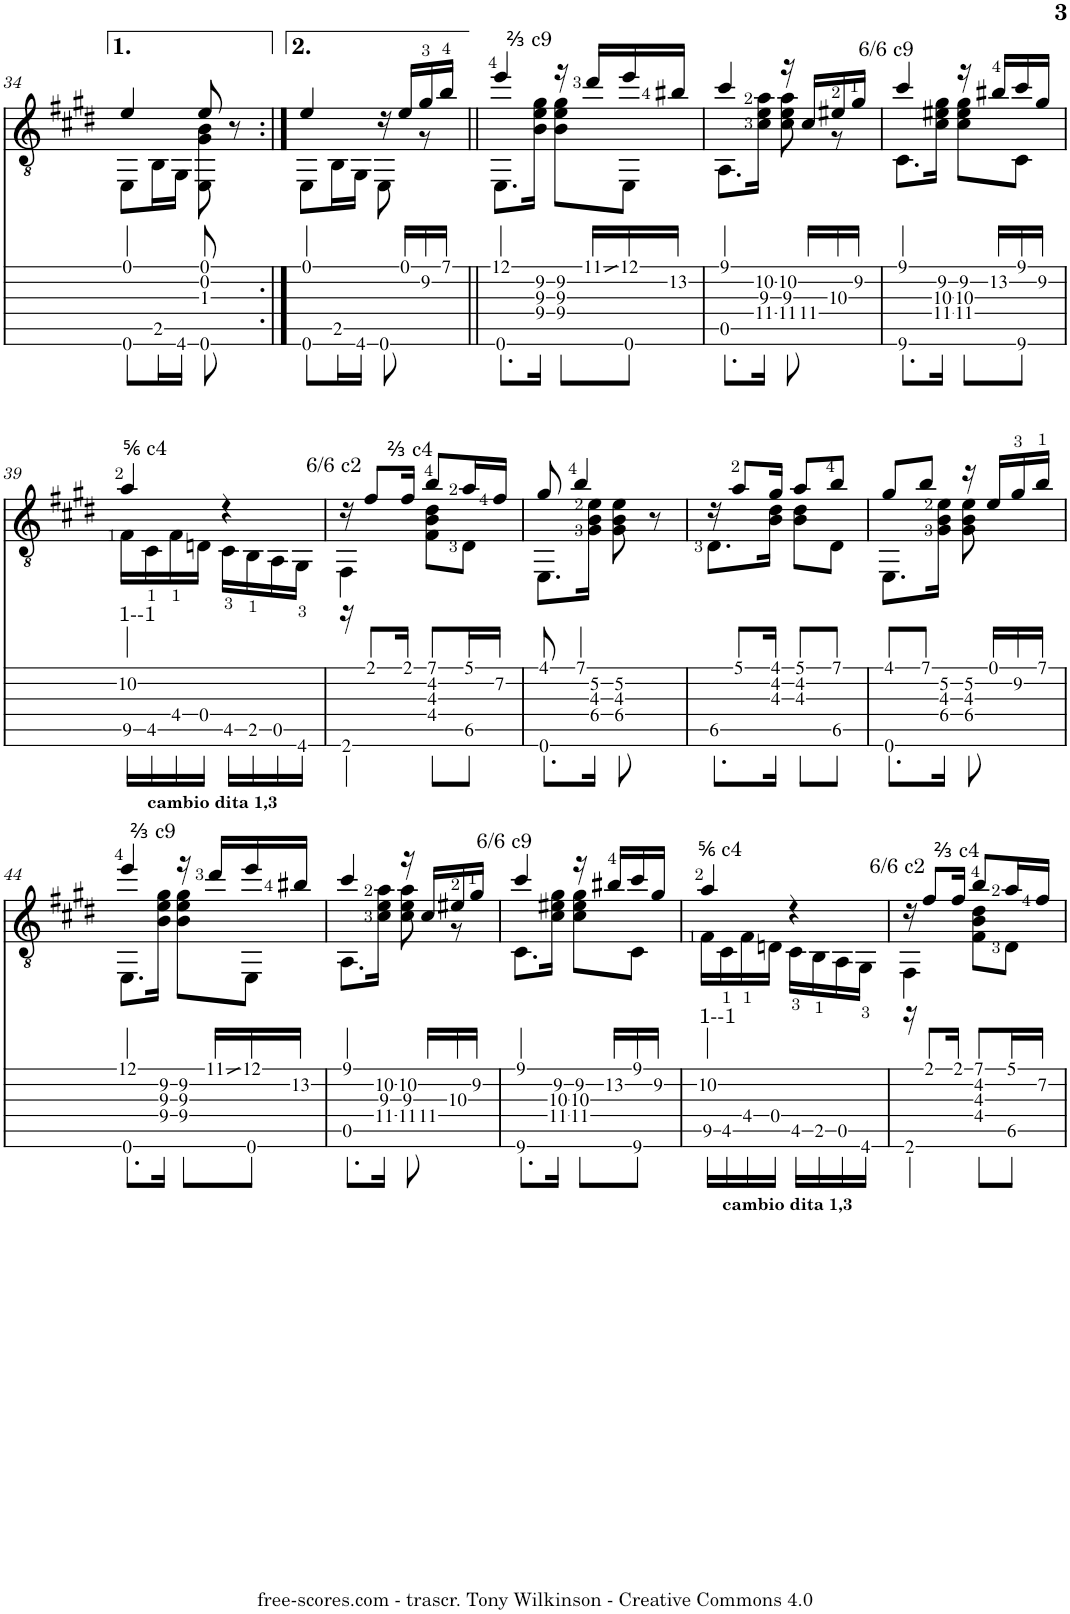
**kern	**kern
*part2	*part1
*staff2	*staff1
*I"Chitarra classica (Intavolatura)	*I"Chitarra classica, Un Copetin
!!LO:PB:g=z
*	*clefGv2
*k[f#c#g#d#]	*k[f#c#g#d#]
*M2/4	*M2/4
=34	=34
*^	*^
4e/	8EE\L	4e/	8EE\L
.	16BB\L	.	16BB\L
.	16GG#\JJ	.	16GG#\JJ
8e/	8EE\ 8G#\ 8B\	8e/	8EE\ 8G#\ 8B\
8r	8ryy	8r	8ryy
=35:|!	=35:|!	=35:|!	=35:|!
4e/	8EE\L	4e/	8EE\L
.	16BB\L	.	16BB\L
.	16GG#\JJ	.	16GG#\JJ
16r	8EE\	16r	8EE\
16e/LL	.	16e/LL	.
16g#/	8r	16g#/	8r
16b/JJ	.	16b/JJ	.
=36||	=36||	=36||	=36||
4ee/	8.EE\L	4ee/	8.EE\L
!	!	!	!LO:TX:a:t=⅔ c9
.	16B\ 16e\ 16g#\Jk	.	16B\ 16e\ 16g#\Jk
16r	8B\ 8e\ 8g#\L	16r	8B\ 8e\ 8g#\L
16dd#/LL	.	16dd#/LL	.
16ee/	8EE\J	16ee/	8EE\J
16b#X/JJ	.	16b#X/JJ	.
=37	=37	=37	=37
4cc#/	8.AA\L	4cc#/	8.AA\L
.	16c#\ 16e\ 16a\Jk	.	16c#\ 16e\ 16a\Jk
16r	8c#\ 8e\ 8a\	16r	8c#\ 8e\ 8a\
16c#/LL	.	16c#/LL	.
16e#X/	8r	16e#X/	8r
16g#/JJ	.	16g#/JJ	.
=38	=38	=38	=38
!	!	!LO:TX:a:t=6/6 c9	!
4cc#/	8.C#\L	4cc#/	8.C#\L
.	16c#\ 16e#X\ 16g#\Jk	.	16c#\ 16e#X\ 16g#\Jk
16r	8c#\ 8e#\ 8g#\L	16r	8c#\ 8e#\ 8g#\L
16b#X/LL	.	16b#X/LL	.
16cc#/	8C#\J	16cc#/	8C#\J
16g#/JJ	.	16g#/JJ	.
!!LO:LB:g=z	!!
=39	=39	=39	=39
!LO:TX:a:t=1--1	!	!	!
4a/	16F#\LL	4a/	16F#\LL
!	!	!	!LO:TX:a:t=⅚ c4
!	!LO:TX:b:B:t=cambio dita 1,3	!	!
.	16C#\	.	16C#\
.	16F#\	.	16F#\
.	16Dn\JJ	.	16Dn\JJ
4r	16C#\LL	4r	16C#\LL
.	16BB\	.	16BB\
.	16AA\	.	16AA\
.	16GG#\JJ	.	16GG#\JJ
=40	=40	=40	=40
*	*^	*	*^
!	!	!	!LO:TX:a:t=6/6 c2	!	!
16r	4FF#\	16r	16r	4FF#\	16r
8f#/L	.	4..ryy	8f#/L	.	4..ryy
16f#/Jk	.	.	16f#/Jk	.	.
!	!	!	!LO:TX:a:t=⅔ c4	!	!
8b/L	8F#\ 8B\ 8d#\L	.	8b/L	8F#\ 8B\ 8d#\L	.
16a/L	8D#\J	.	16a/L	8D#\J	.
16f#/JJ	.	.	16f#/JJ	.	.
*	*v	*v	*	*	*
*	*	*	*v	*v
=41	=41	=41	=41
8g#/	8.EE\L	8g#/	8.EE\L
4b/	.	4b/	.
.	16G#\ 16B\ 16e\Jk	.	16G#\ 16B\ 16e\Jk
.	8G#\ 8B\ 8e\	.	8G#\ 8B\ 8e\
8r	8ryy	8r	8ryy
=42	=42	=42	=42
16r	8.D#\L	16r	8.D#\L
8a/L	.	8a/L	.
16g#/Jk	16B\ 16d#\Jk	16g#/Jk	16B\ 16d#\Jk
8a/L	8B\ 8d#\L	8a/L	8B\ 8d#\L
8b/J	8D#\J	8b/J	8D#\J
=43	=43	=43	=43
*	*^	*	*
8g#/L	8.EE\L	4ryy	8g#/L	8.EE\L
8b/J	.	.	8b/J	.
.	16G#\ 16B\ 16e\Jk	.	.	16G#\ 16B\ 16e\Jk
16r	8G#\ 8B\ 8e\	4r	16r	8G#\ 8B\ 8e\
16e/LL	.	.	16e/LL	.
16g#/	8ryy	.	16g#/	8ryy
16b/JJ	.	.	16b/JJ	.
*	*v	*v	*	*
!!LO:LB:g=z	!!
=44	=44	=44	=44
4ee/	8.EE\L	4ee/	8.EE\L
!	!	!	!LO:TX:a:t=⅔ c9
.	16B\ 16e\ 16g#\Jk	.	16B\ 16e\ 16g#\Jk
16r	8B\ 8e\ 8g#\L	16r	8B\ 8e\ 8g#\L
16dd#/LL	.	16dd#/LL	.
16ee/	8EE\J	16ee/	8EE\J
16b#X/JJ	.	16b#X/JJ	.
=45	=45	=45	=45
4cc#/	8.AA\L	4cc#/	8.AA\L
.	16c#\ 16e\ 16a\Jk	.	16c#\ 16e\ 16a\Jk
16r	8c#\ 8e\ 8a\	16r	8c#\ 8e\ 8a\
16c#/LL	.	16c#/LL	.
16e#X/	8r	16e#X/	8r
16g#/JJ	.	16g#/JJ	.
=46	=46	=46	=46
!	!	!LO:TX:a:t=6/6 c9	!
4cc#/	8.C#\L	4cc#/	8.C#\L
.	16c#\ 16e#X\ 16g#\Jk	.	16c#\ 16e#X\ 16g#\Jk
16r	8c#\ 8e#\ 8g#\L	16r	8c#\ 8e#\ 8g#\L
16b#X/LL	.	16b#X/LL	.
16cc#/	8C#\J	16cc#/	8C#\J
16g#/JJ	.	16g#/JJ	.
=47	=47	=47	=47
!LO:TX:a:t=1--1	!	!	!
4a/	16F#\LL	4a/	16F#\LL
!	!	!	!LO:TX:a:t=⅚ c4
!	!LO:TX:b:B:t=cambio dita 1,3	!	!
.	16C#\	.	16C#\
.	16F#\	.	16F#\
.	16Dn\JJ	.	16Dn\JJ
4r	16C#\LL	4r	16C#\LL
.	16BB\	.	16BB\
.	16AA\	.	16AA\
.	16GG#\JJ	.	16GG#\JJ
=48	=48	=48	=48
*	*^	*	*^
!	!	!	!LO:TX:a:t=6/6 c2	!	!
16r	4FF#\	16r	16r	4FF#\	16r
8f#/L	.	4..ryy	8f#/L	.	4..ryy
16f#/Jk	.	.	16f#/Jk	.	.
!	!	!	!LO:TX:a:t=⅔ c4	!	!
8b/L	8F#\ 8B\ 8d#\L	.	8b/L	8F#\ 8B\ 8d#\L	.
16a/L	8D#\J	.	16a/L	8D#\J	.
16f#/JJ	.	.	16f#/JJ	.	.
*v	*v	*v	*	*	*
*	*v	*v	*v
=	=
*-	*-
